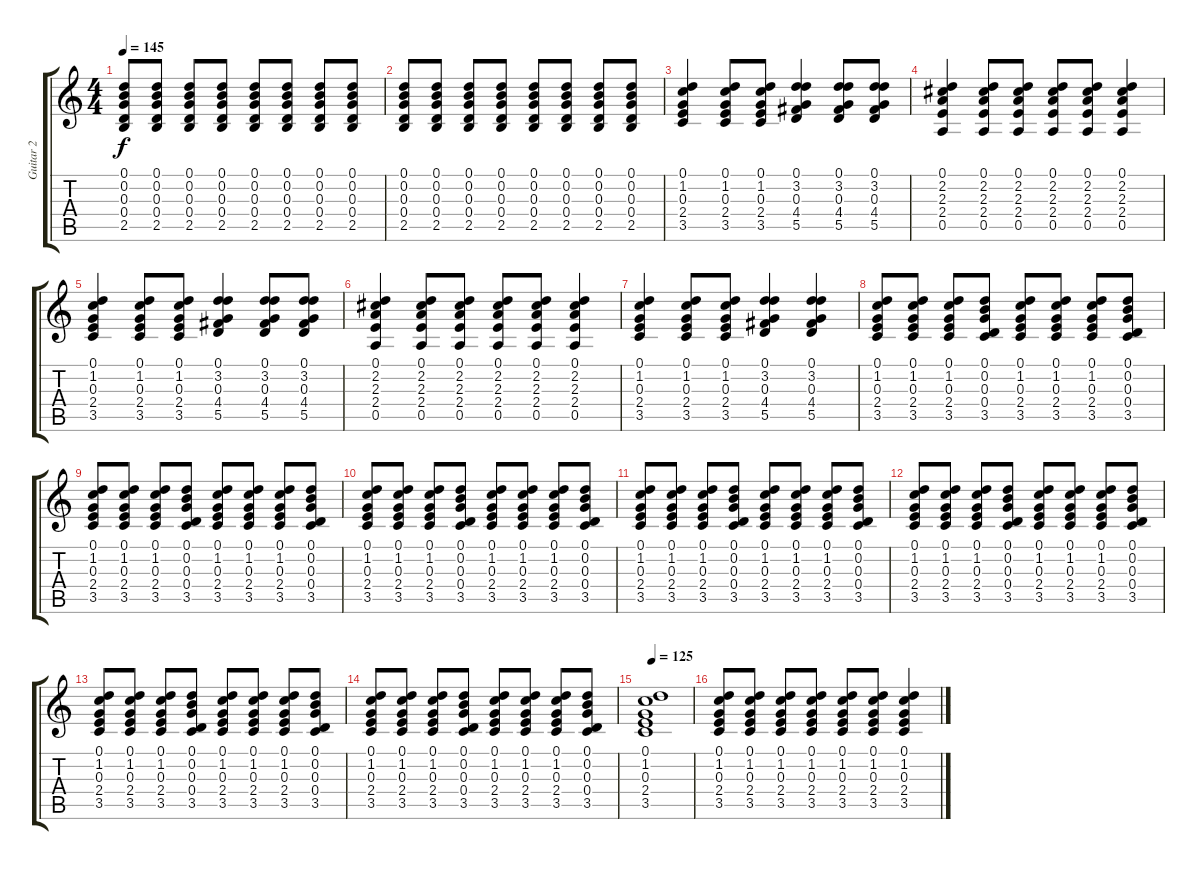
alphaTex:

\track ("Guitar 2" "Guitar 2") {instrument overdrivenguitar}
\staff {score tabs}
\tuning (D4 B3 G3 D3 A2 E2) {hide}
\ts (4 4)
\tempo 145
\clef g2
\ks c
(0.1 0.2 0.3 0.4 2.5).8{dy f} (0.1 0.2 0.3 0.4 2.5).8 (0.1 0.2 0.3 0.4 2.5).8 (0.1 0.2 0.3 0.4 2.5).8 (0.1 0.2 0.3 0.4 2.5).8 (0.1 0.2 0.3 0.4 2.5).8 (0.1 0.2 0.3 0.4 2.5).8 (0.1 0.2 0.3 0.4 2.5).8 |
(0.1 0.2 0.3 0.4 2.5).8 (0.1 0.2 0.3 0.4 2.5).8 (0.1 0.2 0.3 0.4 2.5).8 (0.1 0.2 0.3 0.4 2.5).8 (0.1 0.2 0.3 0.4 2.5).8 (0.1 0.2 0.3 0.4 2.5).8 (0.1 0.2 0.3 0.4 2.5).8 (0.1 0.2 0.3 0.4 2.5).8 |
(0.1 1.2 0.3 2.4 3.5).4 (0.1 1.2 0.3 2.4 3.5).8 (0.1 1.2 0.3 2.4 3.5).8 (0.1 3.2 0.3 4.4 5.5).4 (0.1 3.2 0.3 4.4 5.5).8 (0.1 3.2 0.3 4.4 5.5).8 |
(0.1 2.2 2.3 2.4 0.5).4 (0.1 2.2 2.3 2.4 0.5).8 (0.1 2.2 2.3 2.4 0.5).8 (0.1 2.2 2.3 2.4 0.5).8 (0.1 2.2 2.3 2.4 0.5).8 (0.1 2.2 2.3 2.4 0.5).4 |
(0.1 1.2 0.3 2.4 3.5).4 (0.1 1.2 0.3 2.4 3.5).8 (0.1 1.2 0.3 2.4 3.5).8 (0.1 3.2 0.3 4.4 5.5).4 (0.1 3.2 0.3 4.4 5.5).8 (0.1 3.2 0.3 4.4 5.5).8 |
(0.1 2.2 2.3 2.4 0.5).4 (0.1 2.2 2.3 2.4 0.5).8 (0.1 2.2 2.3 2.4 0.5).8 (0.1 2.2 2.3 2.4 0.5).8 (0.1 2.2 2.3 2.4 0.5).8 (0.1 2.2 2.3 2.4 0.5).4 |
(0.1 1.2 0.3 2.4 3.5).4 (0.1 1.2 0.3 2.4 3.5).8 (0.1 1.2 0.3 2.4 3.5).8 (0.1 3.2 0.3 4.4 5.5).4 (0.1 3.2 0.3 4.4 5.5).4 |
(0.1 1.2 0.3 2.4 3.5).8{instrument overdrivenguitar} (0.1 1.2 0.3 2.4 3.5).8 (0.1 1.2 0.3 2.4 3.5).8 (0.1 0.2 0.3 0.4 3.5).8 (0.1 1.2 0.3 2.4 3.5).8 (0.1 1.2 0.3 2.4 3.5).8 (0.1 1.2 0.3 2.4 3.5).8 (0.1 0.2 0.3 0.4 3.5).8 |
(0.1 1.2 0.3 2.4 3.5).8 (0.1 1.2 0.3 2.4 3.5).8 (0.1 1.2 0.3 2.4 3.5).8 (0.1 0.2 0.3 0.4 3.5).8 (0.1 1.2 0.3 2.4 3.5).8 (0.1 1.2 0.3 2.4 3.5).8 (0.1 1.2 0.3 2.4 3.5).8 (0.1 0.2 0.3 0.4 3.5).8 |
(0.1 1.2 0.3 2.4 3.5).8 (0.1 1.2 0.3 2.4 3.5).8 (0.1 1.2 0.3 2.4 3.5).8 (0.1 0.2 0.3 0.4 3.5).8 (0.1 1.2 0.3 2.4 3.5).8 (0.1 1.2 0.3 2.4 3.5).8 (0.1 1.2 0.3 2.4 3.5).8 (0.1 0.2 0.3 0.4 3.5).8 |
(0.1 1.2 0.3 2.4 3.5).8 (0.1 1.2 0.3 2.4 3.5).8 (0.1 1.2 0.3 2.4 3.5).8 (0.1 0.2 0.3 0.4 3.5).8 (0.1 1.2 0.3 2.4 3.5).8 (0.1 1.2 0.3 2.4 3.5).8 (0.1 1.2 0.3 2.4 3.5).8 (0.1 0.2 0.3 0.4 3.5).8 |
(0.1 1.2 0.3 2.4 3.5).8{instrument electricguitarclean} (0.1 1.2 0.3 2.4 3.5).8 (0.1 1.2 0.3 2.4 3.5).8 (0.1 0.2 0.3 0.4 3.5).8 (0.1 1.2 0.3 2.4 3.5).8 (0.1 1.2 0.3 2.4 3.5).8 (0.1 1.2 0.3 2.4 3.5).8 (0.1 0.2 0.3 0.4 3.5).8 |
(0.1 1.2 0.3 2.4 3.5).8 (0.1 1.2 0.3 2.4 3.5).8 (0.1 1.2 0.3 2.4 3.5).8 (0.1 0.2 0.3 0.4 3.5).8 (0.1 1.2 0.3 2.4 3.5).8 (0.1 1.2 0.3 2.4 3.5).8 (0.1 1.2 0.3 2.4 3.5).8 (0.1 0.2 0.3 0.4 3.5).8 |
(0.1 1.2 0.3 2.4 3.5).8 (0.1 1.2 0.3 2.4 3.5).8 (0.1 1.2 0.3 2.4 3.5).8 (0.1 0.2 0.3 0.4 3.5).8 (0.1 1.2 0.3 2.4 3.5).8 (0.1 1.2 0.3 2.4 3.5).8 (0.1 1.2 0.3 2.4 3.5).8 (0.1 0.2 0.3 0.4 3.5).8 |
\tempo 125
(0.1 1.2 0.3 2.4 3.5).1{instrument electricguitarclean} |
(0.1 1.2 0.3 2.4 3.5).8 (0.1 1.2 0.3 2.4 3.5).8 (0.1 1.2 0.3 2.4 3.5).8 (0.1 1.2 0.3 2.4 3.5).8 (0.1 1.2 0.3 2.4 3.5).8 (0.1 1.2 0.3 2.4 3.5).8 (0.1 1.2 0.3 2.4 3.5).4
